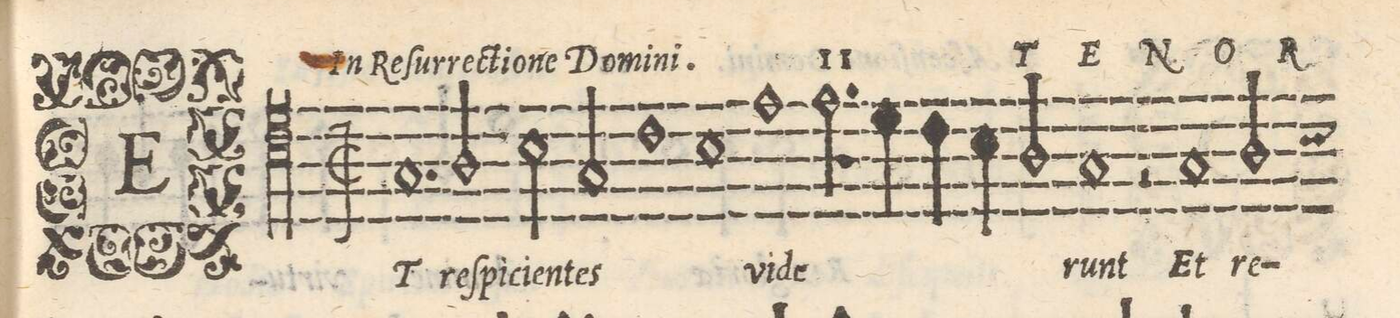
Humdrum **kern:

**kern	**text
*I"TENOR	*
*clefC4	*
*k[]	*
*met(C|)	*
*M2/1	*
1.G	ET
2A/	reſ-
=2-	=2-
2B\	-pi-
2G/	-ci-
1c	-en-
=3-	=3-
1B	-tes
1e	vi-
=4-	=4-
2.e\	-de-
4d\	.
4c\	.
4B\	.
2A/	.
=5-	=5-
1G	-runt
2r	.
1G/	Et
=6-	=6-
2A/	re-
*custos:B	*
*-	*-
